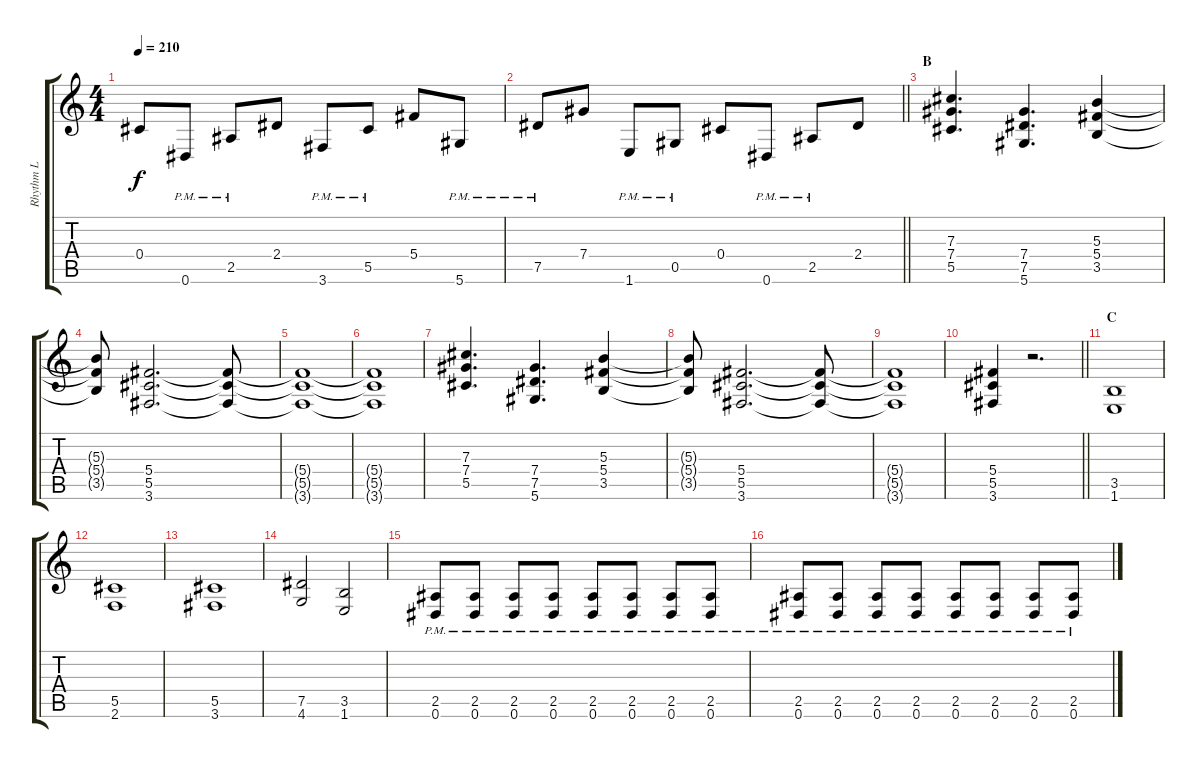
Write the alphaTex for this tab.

\track ("Rhythm L" "Rhythm L") {instrument distortionguitar}
\staff {score tabs}
\tuning (Eb4 Bb3 Gb3 Db3 Ab2 Eb2) {hide}
\ts (4 4)
\tempo 210
\clef g2
\ks c
0.4.8{dy f} 0.6{pm}.8 2.5{pm}.8 2.4.8 3.6{pm}.8 5.5{pm}.8 5.4.8 5.6{pm}.8 |
\barLineRight lightlight
7.5{pm}.8 7.4.8 1.6{pm}.8 0.5{pm}.8 0.4.8 0.6{pm}.8 2.5{pm}.8 2.4.8 |
\section ("" "B")
(7.3 7.4 5.5).4{d} (7.4 7.5 5.6).4{d} (5.3 5.4 3.5).4 |
(5.3{t} 5.4{t} 3.5{t}).8 (5.4 5.5 3.6).2{d} (5.4{t} 5.5{t} 3.6{t}).8 |
(5.4{t} 5.5{t} 3.6{t}).1 |
(5.4{t} 5.5{t} 3.6{t}).1 |
(7.3 7.4 5.5).4{d} (7.4 7.5 5.6).4{d} (5.3 5.4 3.5).4 |
(5.3{t} 5.4{t} 3.5{t}).8 (5.4 5.5 3.6).2{d} (5.4{t} 5.5{t} 3.6{t}).8 |
(5.4{t} 5.5{t} 3.6{t}).1 |
\barLineRight lightlight
(5.4 5.5 3.6).4 r.2{d} |
\section ("" "C")
(3.5 1.6).1 |
(5.5 2.6).1 |
(5.5 3.6).1 |
(7.5 4.6).2 (3.5 1.6).2 |
(2.5{pm} 0.6{pm}).8 (2.5{pm} 0.6{pm}).8 (2.5{pm} 0.6{pm}).8 (2.5{pm} 0.6{pm}).8 (2.5{pm} 0.6{pm}).8 (2.5{pm} 0.6{pm}).8 (2.5{pm} 0.6{pm}).8 (2.5{pm} 0.6{pm}).8 |
(2.5{pm} 0.6{pm}).8 (2.5{pm} 0.6{pm}).8 (2.5{pm} 0.6{pm}).8 (2.5{pm} 0.6{pm}).8 (2.5{pm} 0.6{pm}).8 (2.5{pm} 0.6{pm}).8 (2.5{pm} 0.6{pm}).8 (2.5{pm} 0.6{pm}).8
